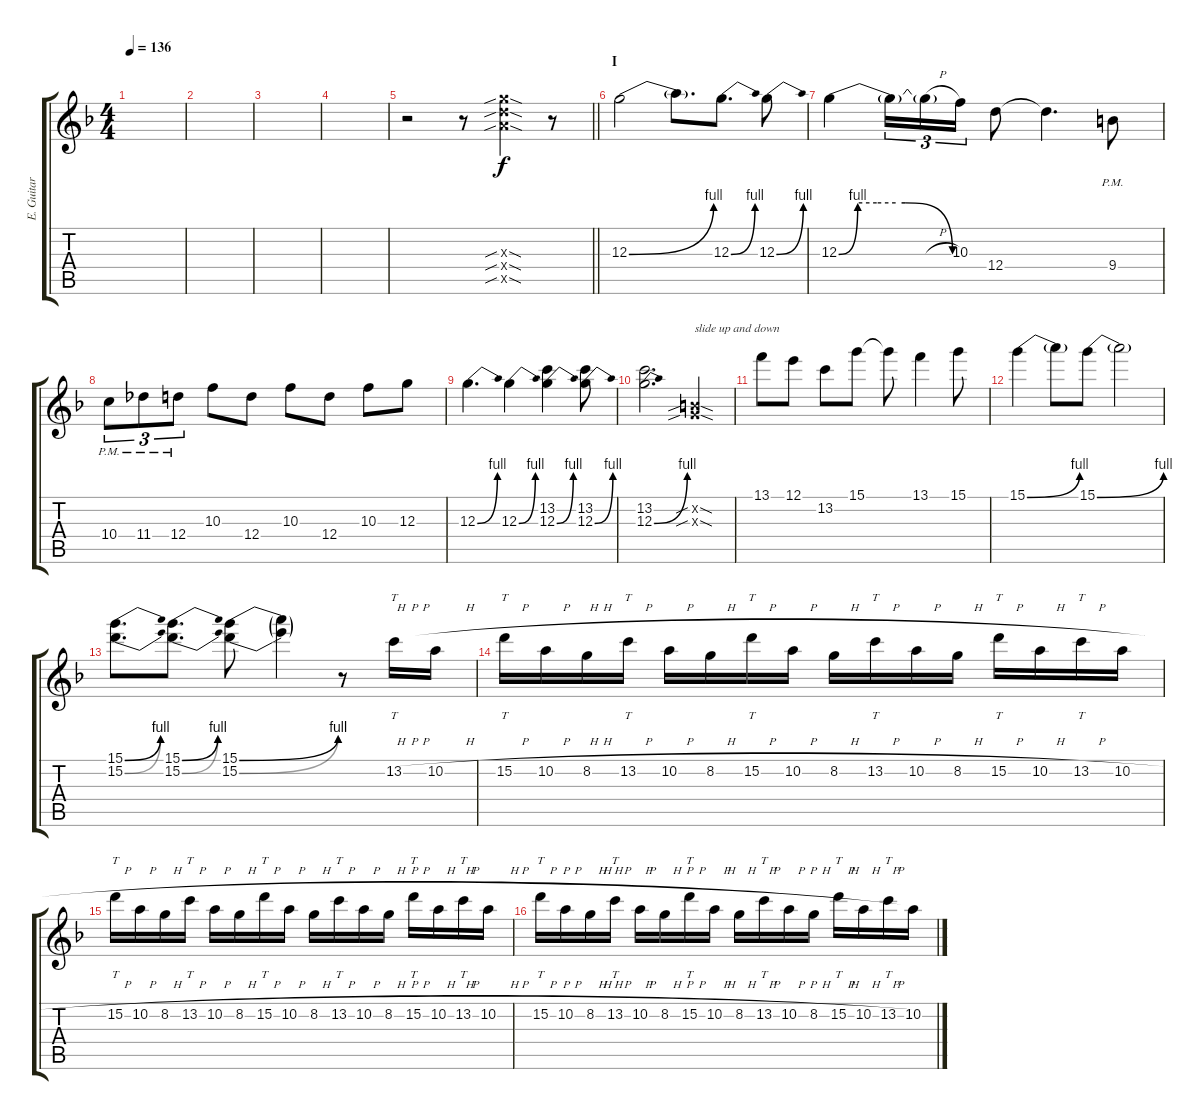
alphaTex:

\track ("E. Guitar III" "E. Guitar ") {instrument distortionguitar}
\staff {score tabs}
\tuning (E4 B3 G3 D3 A2 D2) {hide}
\ts (4 4)
\tempo 136
\clef g2
\ks dminor
|
|
|
|
\barLineRight lightlight
r.2 r.8 (12.3{sib sod x} 12.4{sib sod x} 12.5{sib sod x}).4 r.8 |
\section ("" "I")
12.3{be (bend 0 0 60 4)}.2{volume 16} 12.3{t}.8{d} 12.3{be (bend 0 0 60 4)}.8{d} 12.3{be (bend 0 0 60 4)}.8 |
12.3{be (custom 0 0 10 4 20 4 30 4 35 4 60 0)}.4 12.3{t}.16{tu (3 2)} 12.3{h t}.16{tu (3 2)} 10.3.16{tu (3 2)} 12.4.8 12.4{t}.4{d} 9.4{pm}.8 |
10.4{pm}.8{tu (3 2)} 11.4{pm}.8{tu (3 2)} 12.4{pm}.8{tu (3 2)} 10.3.8 12.4.8 10.3.8 12.4.8 10.3.8 12.3.8 |
12.3{be (bend 0 0 60 4)}.4{d} 12.3{be (bend 0 0 60 4)}.4 (13.2 12.3{be (bend 0 0 60 4)}).4 (13.2 12.3{be (bend 0 0 60 4)}).8 |
(13.2 12.3{be (bend 0 0 60 4)}).2{d} (0.2{sib sod x} 0.3{sib sod x}).4{txt "slide up and down"} |
13.1.8 12.1.8 13.2.8 15.1.8 15.1{t}.8 13.1.4 15.1.8 |
15.1{be (bend 0 0 60 4)}.4 15.1{t}.8 15.1{be (bend 0 0 60 4)}.8 15.1{t}.2 |
(15.1{be (bend 0 0 60 4)} 15.2{be (bend 0 0 60 4)}).8{d} (15.1{be (bend 0 0 60 4)} 15.2{be (bend 0 0 60 4)}).8{d} (15.1{be (bend 0 0 60 4)} 15.2{be (bend 0 0 60 4)}).8 (15.1{t} 15.2{t}).4 r.8 13.2{h}.16{tt} 10.2{h}.16 |
15.2{h}.16{tt} 10.2{h}.16 8.2{h}.16 13.2{h}.16{tt} 10.2{h}.16 8.2{h}.16 15.2{h}.16{tt} 10.2{h}.16 8.2{h}.16 13.2{h}.16{tt} 10.2{h}.16 8.2{h}.16 15.2{h}.16{tt} 10.2{h}.16 13.2{h}.16{tt} 10.2{h}.16 |
15.2{h}.16{tt} 10.2{h}.16 8.2{h}.16 13.2{h}.16{tt} 10.2{h}.16 8.2{h}.16 15.2{h}.16{tt} 10.2{h}.16 8.2{h}.16 13.2{h}.16{tt} 10.2{h}.16 8.2{h}.16 15.2{h}.16{tt} 10.2{h}.16 13.2{h}.16{tt} 10.2{h}.16 |
15.2{h}.16{tt} 10.2{h}.16 8.2{h}.16 13.2{h}.16{tt} 10.2{h}.16 8.2{h}.16 15.2{h}.16{tt} 10.2{h}.16 8.2{h}.16 13.2{h}.16{tt} 10.2{h}.16 8.2{h}.16 15.2{h}.16{tt} 10.2{h}.16 13.2{h}.16{tt} 10.2{h}.16
